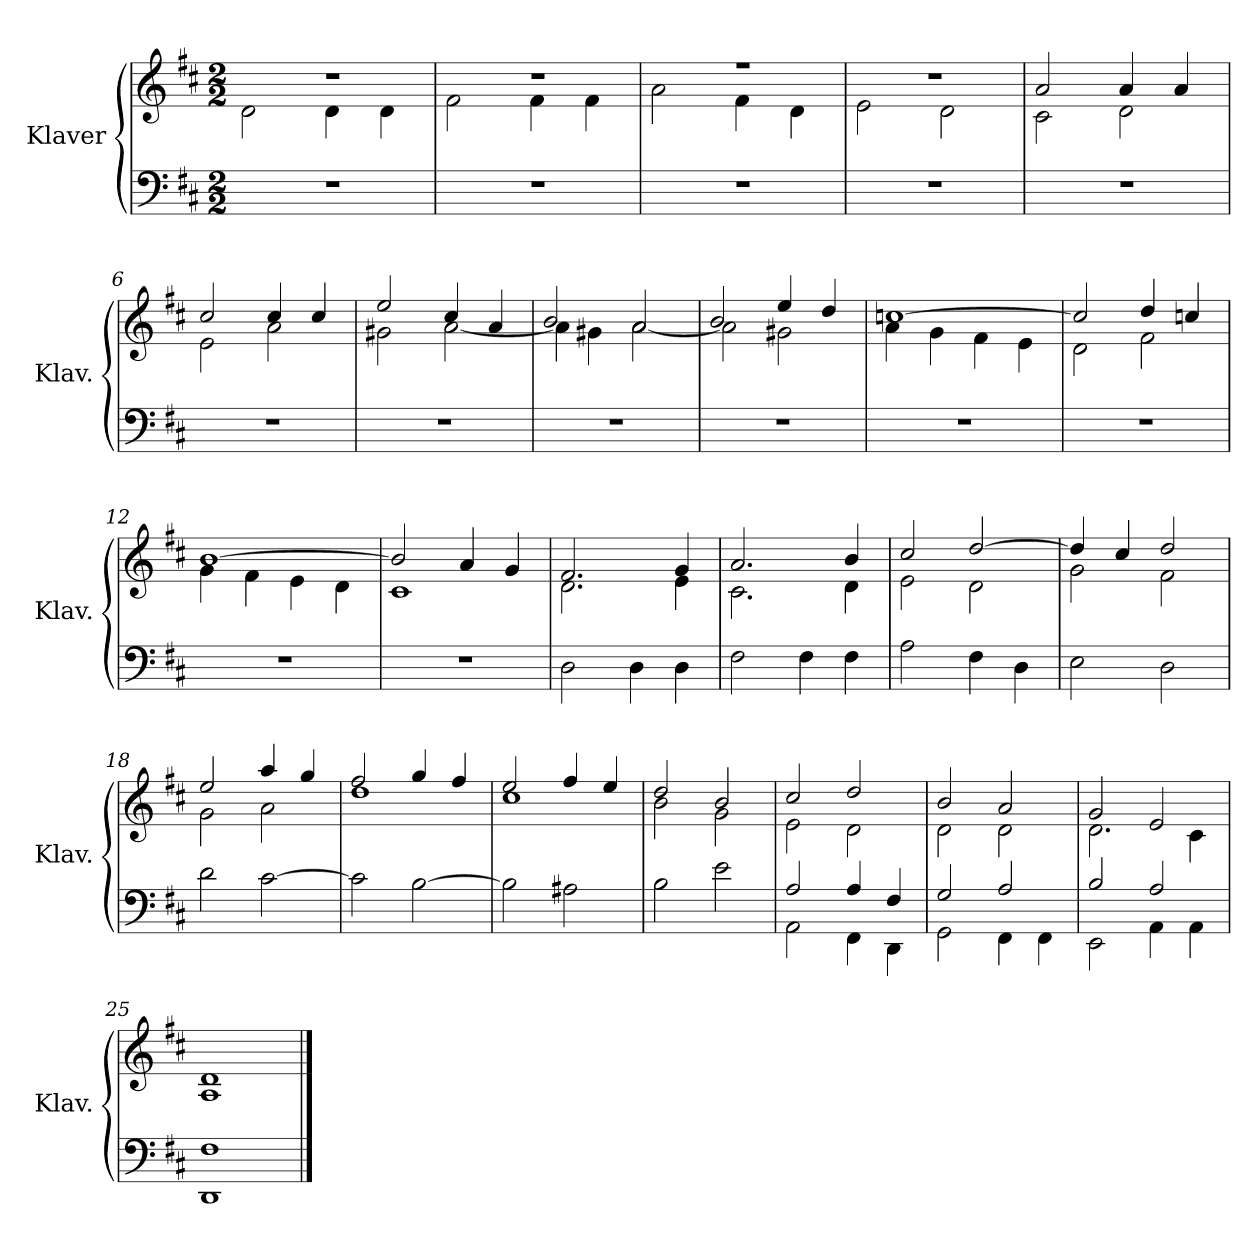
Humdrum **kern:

**kern	**kern
*part1	*part1
*staff2	*staff1
*I"Klaver	*
*I'Klav.	*
*clefF4	*clefG2
*k[f#c#]	*k[f#c#]
*M2/2	*M2/2
*MM180	*MM180
=1	=1
*	*^
1r	1r	2d\
.	.	4d\
.	.	4d\
=2	=2	=2
1r	1r	2f#\
.	.	4f#\
.	.	4f#\
=3	=3	=3
1r	1r	2a\
.	.	4f#\
.	.	4d\
=4	=4	=4
1r	1r	2e\
.	.	2d\
=5	=5	=5
1r	2a/	2c#\
.	4a/	2d\
.	4a/	.
=6	=6	=6
1r	2cc#/	2e\
.	4cc#/	2a\
.	4cc#/	.
=7	=7	=7
1r	2ee/	2g#X\
.	4cc#/	[2a\
.	4a/	.
=8	=8	=8
1r	2b/	4a\]
.	.	4g#X\
.	2a/	[2a\
=9	=9	=9
1r	2b/	2a\]
.	4ee/	2g#X\
.	4dd/	.
=10	=10	=10
1r	[1ccn	4a\
.	.	4g\
.	.	4f#\
.	.	4e\
!!LO:LB:g=z	!!
=11	=11	=11
1r	2cc/]	2d\
.	4dd/	2f#\
.	4ccn/	.
=12	=12	=12
1r	[1b	4g\
.	.	4f#\
.	.	4e\
.	.	4d\
=13	=13	=13
1r	2b/]	1c#
.	4a/	.
.	4g/	.
=14	=14	=14
2D\	2.f#/	2.d\
4D\	.	.
4D\	4g/	4e\
=15	=15	=15
2F#\	2.a/	2.c#\
4F#\	.	.
4F#\	4b/	4d\
=16	=16	=16
2A\	2cc#/	2e\
4F#\	[2dd/	2d\
4D\	.	.
=17	=17	=17
2E\	4dd/]	2g\
.	4cc#/	.
2D\	2dd/	2f#\
=18	=18	=18
2d\	2ee/	2g\
[2c#\	4aa/	2a\
.	4gg/	.
=19	=19	=19
2c#\]	2ff#/	1dd
[2B\	4gg/	.
.	4ff#/	.
=20	=20	=20
2B\]	2ee/	1cc#
2A#X\	4ff#/	.
.	4ee/	.
=21	=21	=21
2B\	2dd/	2b\
2e\	2b/	2g\
!!LO:LB:g=z	!!
=22	=22	=22
*^	*	*
2A/	2AA\	2cc#/	2e\
4A/	4FF#\	2dd/	2d\
4F#/	4DD\	.	.
=23	=23	=23	=23
2G/	2GG\	2b/	2d\
2A/	4FF#\	2a/	2d\
.	4FF#\	.	.
=24	=24	=24	=24
2B/	2EE\	2g/	2.d\
2A/	4AA\	2e/	.
.	4AA\	.	4c#\
=25	=25	=25	=25
1F#	1DD	1d	1A
*v	*v	*	*
*	*v	*v
==	==
*-	*-
